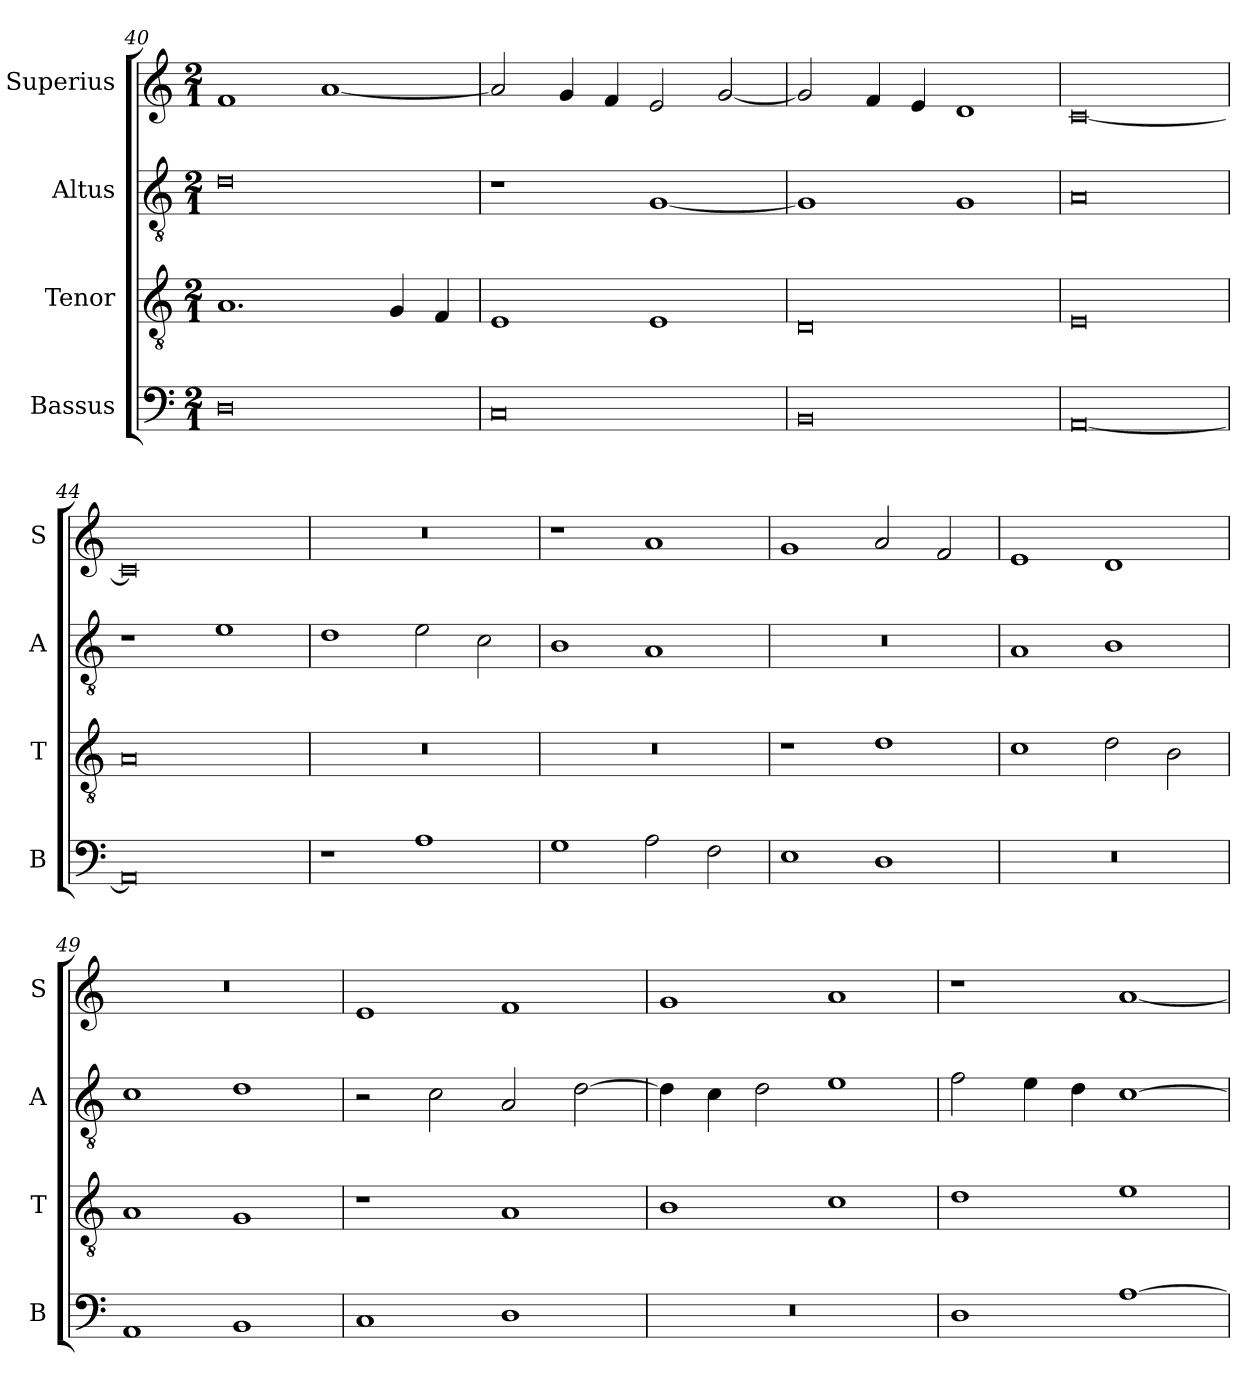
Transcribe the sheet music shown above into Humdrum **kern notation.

**kern	**kern	**kern	**kern
*part4	*part3	*part2	*part1
*staff4	*staff3	*staff2	*staff1
*I"Bassus	*I"Tenor	*I"Altus	*I"Superius
*I'B	*I'T	*I'A	*I'S
*clefF4	*clefGv2	*clefGv2	*clefG2
*k[]	*k[]	*k[]	*k[]
*M2/1	*M2/1	*M2/1	*M2/1
=40	=40	=40	=40
0D	1.A	0d	1f
.	.	.	[1a
.	4G/	.	.
.	4F/	.	.
=41	=41	=41	=41
0C	1E	1r	2a/]
.	.	.	4g/
.	.	.	4f/
.	1E	[1G	2e/
.	.	.	[2g/
=42	=42	=42	=42
0BB	0D	1G]	2g/]
.	.	.	4f/
.	.	.	4e/
.	.	1G	1d
=43	=43	=43	=43
[0AA	0E	0A	[0c
=44	=44	=44	=44
0AA]	0A	1r	0c]
.	.	1e	.
=45	=45	=45	=45
1r	0r	1d	0r
1A	.	2e\	.
.	.	2c\	.
=46	=46	=46	=46
1G	0r	1B	1r
2A\	.	1A	1a
2F\	.	.	.
=47	=47	=47	=47
1E	1r	0r	1g
1D	1d	.	2a/
.	.	.	2f/
=48	=48	=48	=48
0r	1c	1A	1e
.	2d\	1B	1d
.	2B\	.	.
=49	=49	=49	=49
1AA	1A	1c	0r
1BB	1G	1d	.
=50	=50	=50	=50
1C	1r	2r	1e
.	.	2c\	.
1D	1A	2A/	1f
.	.	[2d\	.
=51	=51	=51	=51
0r	1B	4d\]	1g
.	.	4c\	.
.	.	2d\	.
.	1c	1e	1a
=52	=52	=52	=52
1D	1d	2f\	1r
.	.	4e\	.
.	.	4d\	.
[1A	1e	[1c	[1a
=	=	=	=
*-	*-	*-	*-
